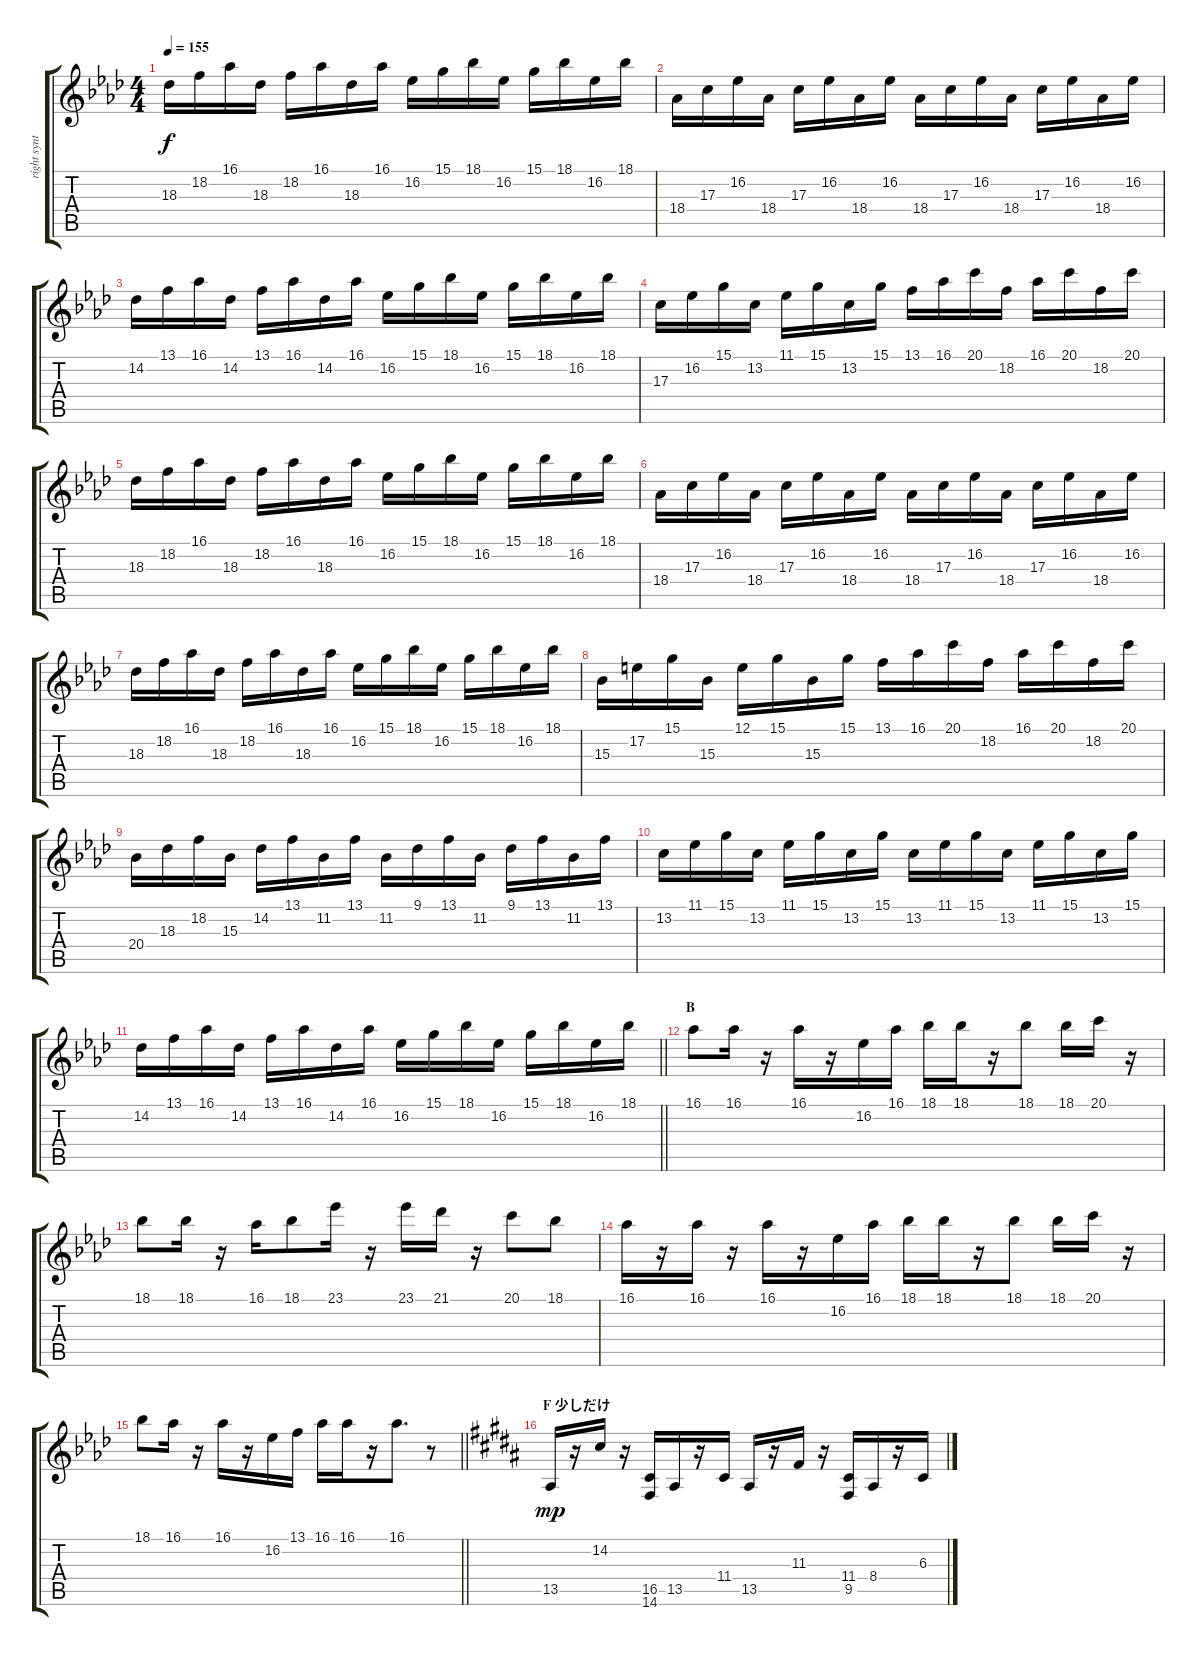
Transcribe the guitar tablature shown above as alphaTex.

\track ("right synth1" "right synt") {instrument tremolostrings}
\staff {score tabs}
\tuning (E4 B3 G3 D3 A2 E2) {hide}
\ts (4 4)
\tempo 155
\clef g2
\ks ab
18.3.16{dy f} 18.2.16 16.1.16 18.3.16 18.2.16 16.1.16 18.3.16 16.1.16 16.2.16 15.1.16 18.1.16 16.2.16 15.1.16 18.1.16 16.2.16 18.1.16 |
18.4.16 17.3.16 16.2.16 18.4.16 17.3.16 16.2.16 18.4.16 16.2.16 18.4.16 17.3.16 16.2.16 18.4.16 17.3.16 16.2.16 18.4.16 16.2.16 |
14.2.16 13.1.16 16.1.16 14.2.16 13.1.16 16.1.16 14.2.16 16.1.16 16.2.16 15.1.16 18.1.16 16.2.16 15.1.16 18.1.16 16.2.16 18.1.16 |
17.3.16 16.2.16 15.1.16 13.2.16 11.1.16 15.1.16 13.2.16 15.1.16 13.1.16 16.1.16 20.1.16 18.2.16 16.1.16 20.1.16 18.2.16 20.1.16 |
18.3.16 18.2.16 16.1.16 18.3.16 18.2.16 16.1.16 18.3.16 16.1.16 16.2.16 15.1.16 18.1.16 16.2.16 15.1.16 18.1.16 16.2.16 18.1.16 |
18.4.16 17.3.16 16.2.16 18.4.16 17.3.16 16.2.16 18.4.16 16.2.16 18.4.16 17.3.16 16.2.16 18.4.16 17.3.16 16.2.16 18.4.16 16.2.16 |
18.3.16 18.2.16 16.1.16 18.3.16 18.2.16 16.1.16 18.3.16 16.1.16 16.2.16 15.1.16 18.1.16 16.2.16 15.1.16 18.1.16 16.2.16 18.1.16 |
15.3.16 17.2.16 15.1.16 15.3.16 12.1.16 15.1.16 15.3.16 15.1.16 13.1.16 16.1.16 20.1.16 18.2.16 16.1.16 20.1.16 18.2.16 20.1.16 |
20.4.16 18.3.16 18.2.16 15.3.16 14.2.16 13.1.16 11.2.16 13.1.16 11.2.16 9.1.16 13.1.16 11.2.16 9.1.16 13.1.16 11.2.16 13.1.16 |
13.2.16 11.1.16 15.1.16 13.2.16 11.1.16 15.1.16 13.2.16 15.1.16 13.2.16 11.1.16 15.1.16 13.2.16 11.1.16 15.1.16 13.2.16 15.1.16 |
\barLineRight lightlight
14.2.16 13.1.16 16.1.16 14.2.16 13.1.16 16.1.16 14.2.16 16.1.16 16.2.16 15.1.16 18.1.16 16.2.16 15.1.16 18.1.16 16.2.16 18.1.16 |
\section ("" "B")
16.1.8 16.1.16 r.16 16.1.16 r.16 16.2.16 16.1.16 18.1.16 18.1.16 r.16 18.1.8 18.1.16 20.1.16 r.16 |
18.1.8 18.1.16 r.16 16.1.16 18.1.8 23.1.16 r.16 23.1.16 21.1.16 r.16 20.1.8 18.1.8 |
16.1.16 r.16 16.1.16 r.16 16.1.16 r.16 16.2.16 16.1.16 18.1.16 18.1.16 r.16 18.1.8 18.1.16 20.1.16 r.16 |
\barLineRight lightlight
18.1.8 16.1.16 r.16 16.1.16 r.16 16.2.16 13.1.16 16.1.16 16.1.16 r.16 16.1.8{d} r.8 |
\section ("" "F 少しだけ")
\ks b
13.5.16{dy mp} r.16 14.2.16 r.16 (16.5 14.6).16 13.5.16 r.16 11.4.16 13.5.16 r.16 11.3.16 r.16 (11.4 9.5).16 8.4.16 r.16 6.3.16
